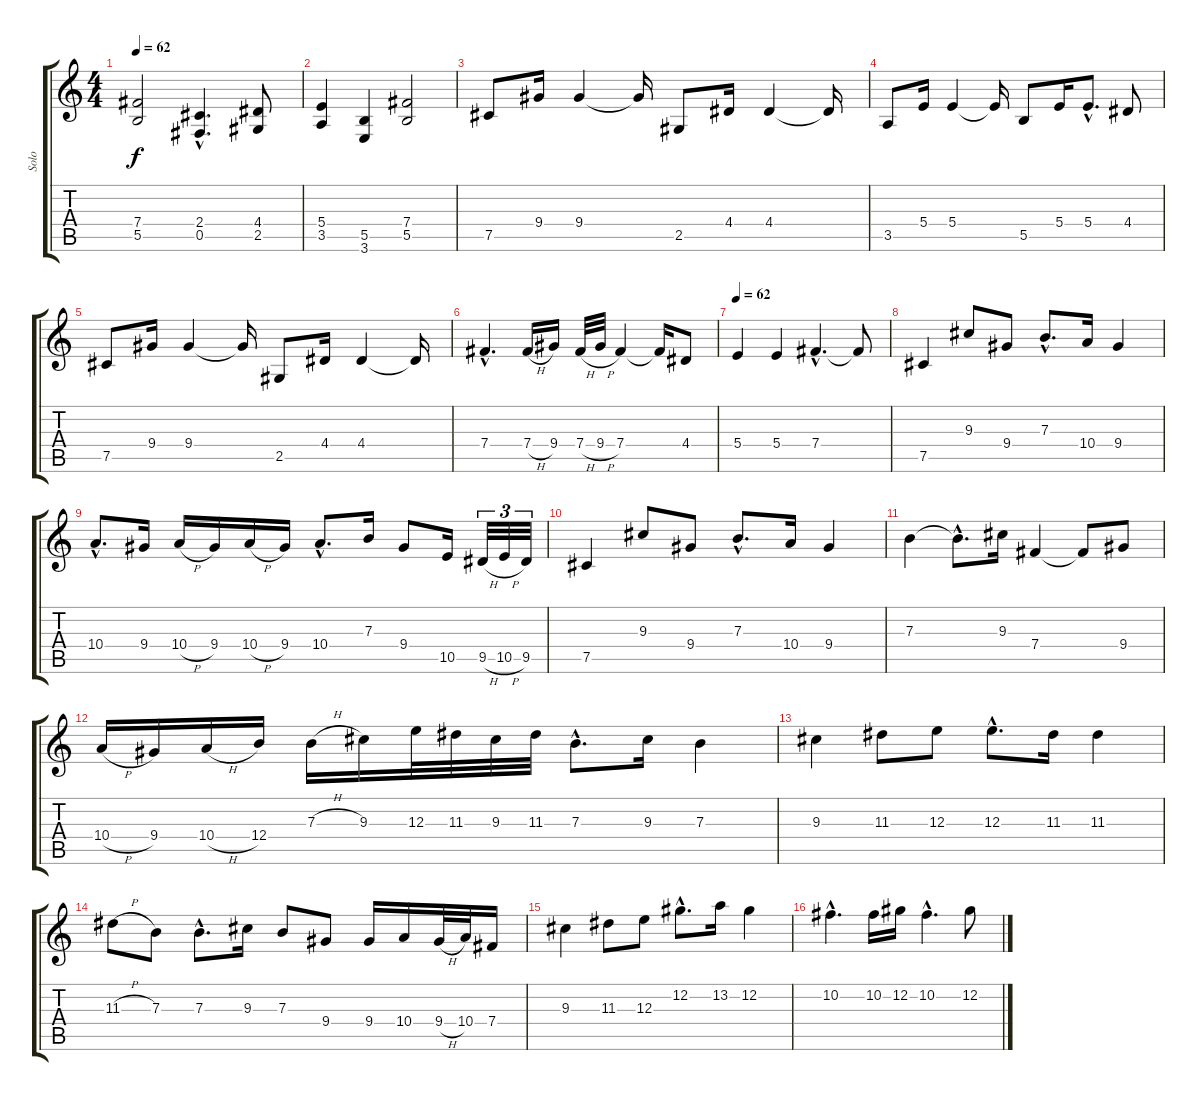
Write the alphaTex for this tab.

\track ("Solo" "Solo") {instrument distortionguitar}
\staff {score tabs}
\tuning (Db4 Ab3 E3 B2 Gb2 Db2) {hide}
\ts (4 4)
\tempo 62
\clef g2
\ks c
(7.4 5.5).2{dy f} (2.4{hac} 0.5{hac}).4{d} (4.4 2.5).8 |
(5.4 3.5).4 (5.5 3.6).4 (7.4 5.5).2 |
7.5.8 9.4.16 9.4.4 9.4{t}.16 2.5.8 4.4.16 4.4.4 4.4{t}.16 |
3.5.8 5.4.16 5.4.4 5.4{t}.16 5.5.8 5.4.16 5.4{hac}.8{d} 4.4.8 |
7.5.8 9.4.16 9.4.4 9.4{t}.16 2.5.8 4.4.16 4.4.4 4.4{t}.16 |
7.4{hac}.4{d} 7.4{h}.16 9.4.16 7.4{h}.32 9.4{h}.32 7.4.4 7.4{t}.16 4.4.8 |
\tempo 62
5.4.4 5.4.4 7.4{hac}.4{d} 7.4{t}.8 |
7.5.4 9.3.8 9.4.8 7.3{hac}.8{d} 10.4.16 9.4.4 |
10.4{hac}.8{d} 9.4.16 10.4{h}.16 9.4.16 10.4{h}.16 9.4.16 10.4{hac}.8{d} 7.3.16 9.4.8 10.5.16 9.5{h}.32{tu (3 2)} 10.5{h}.32{tu (3 2)} 9.5.32{tu (3 2)} |
7.5.4 9.3.8 9.4.8 7.3{hac}.8{d} 10.4.16 9.4.4 |
7.3.4 7.3{hac t}.8{d} 9.3.16 7.4.4 7.4{t}.8 9.4.8 |
10.4{h}.16 9.4.16 10.4{h}.16 12.4.16 7.3{h}.16 9.3.16 12.3.32 11.3.32 9.3.32 11.3.32 7.3{hac}.8{d} 9.3.16 7.3.4 |
9.3.4 11.3.8 12.3.8 12.3{hac}.8{d} 11.3.16 11.3.4 |
11.3{h}.8 7.3.8 7.3{hac}.8{d} 9.3.16 7.3.8 9.4.8 9.4.16 10.4.16 9.4{h}.32 10.4.32 7.4.16 |
9.3.4 11.3.8 12.3.8 12.2{hac}.8{d} 13.2.16 12.2.4 |
10.2{hac}.4{d} 10.2.16 12.2.16 10.2{hac}.4{d} 12.2.8
